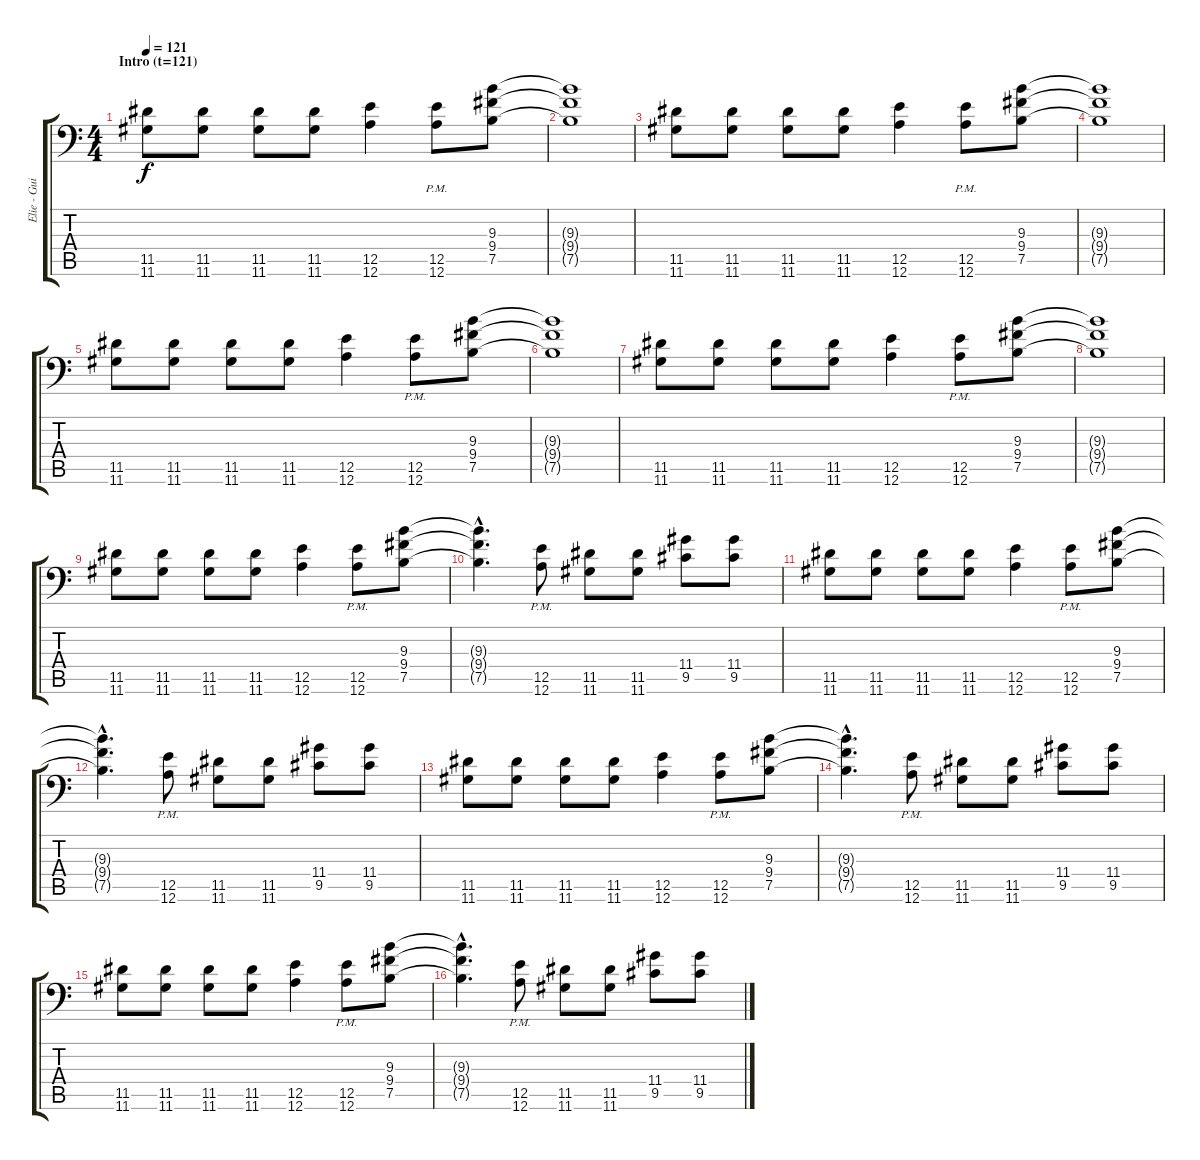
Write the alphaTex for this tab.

\track ("Elie - Guitare" "Elie - Gui") {instrument distortionguitar}
\staff {score tabs}
\tuning (B3 Gb3 D3 A2 E2 A1) {hide}
\ts (4 4)
\section ("" "Intro (t=121)")
\tempo 121
\clef f4
\ks c
(11.5 11.6).8{dy f volume 12 balance 2 instrument distortionguitar} (11.5 11.6).8 (11.5 11.6).8 (11.5 11.6).8 (12.5 12.6).4 (12.5{pm} 12.6{pm}).8 (9.3 9.4 7.5).8 |
(9.3{t} 9.4{t} 7.5{t}).1 |
(11.5 11.6).8 (11.5 11.6).8 (11.5 11.6).8 (11.5 11.6).8 (12.5 12.6).4 (12.5{pm} 12.6{pm}).8 (9.3 9.4 7.5).8 |
(9.3{t} 9.4{t} 7.5{t}).1 |
(11.5 11.6).8 (11.5 11.6).8 (11.5 11.6).8 (11.5 11.6).8 (12.5 12.6).4 (12.5{pm} 12.6{pm}).8 (9.3 9.4 7.5).8 |
(9.3{t} 9.4{t} 7.5{t}).1 |
(11.5 11.6).8 (11.5 11.6).8 (11.5 11.6).8 (11.5 11.6).8 (12.5 12.6).4 (12.5{pm} 12.6{pm}).8 (9.3 9.4 7.5).8 |
(9.3{t} 9.4{t} 7.5{t}).1 |
\section ("" "")
(11.5 11.6).8{volume 12 balance 2 instrument distortionguitar} (11.5 11.6).8 (11.5 11.6).8 (11.5 11.6).8 (12.5 12.6).4 (12.5{pm} 12.6{pm}).8 (9.3 9.4 7.5).8 |
(9.3{hac t} 9.4{hac t} 7.5{hac t}).4{d} (12.5{pm} 12.6{pm}).8 (11.5 11.6).8 (11.5 11.6).8 (11.4 9.5).8 (11.4 9.5).8 |
(11.5 11.6).8 (11.5 11.6).8 (11.5 11.6).8 (11.5 11.6).8 (12.5 12.6).4 (12.5{pm} 12.6{pm}).8 (9.3 9.4 7.5).8 |
(9.3{hac t} 9.4{hac t} 7.5{hac t}).4{d} (12.5{pm} 12.6{pm}).8 (11.5 11.6).8 (11.5 11.6).8 (11.4 9.5).8 (11.4 9.5).8 |
(11.5 11.6).8 (11.5 11.6).8 (11.5 11.6).8 (11.5 11.6).8 (12.5 12.6).4 (12.5{pm} 12.6{pm}).8 (9.3 9.4 7.5).8 |
(9.3{hac t} 9.4{hac t} 7.5{hac t}).4{d} (12.5{pm} 12.6{pm}).8 (11.5 11.6).8 (11.5 11.6).8 (11.4 9.5).8 (11.4 9.5).8 |
(11.5 11.6).8 (11.5 11.6).8 (11.5 11.6).8 (11.5 11.6).8 (12.5 12.6).4 (12.5{pm} 12.6{pm}).8 (9.3 9.4 7.5).8 |
(9.3{hac t} 9.4{hac t} 7.5{hac t}).4{d} (12.5{pm} 12.6{pm}).8 (11.5 11.6).8 (11.5 11.6).8 (11.4 9.5).8 (11.4 9.5).8
